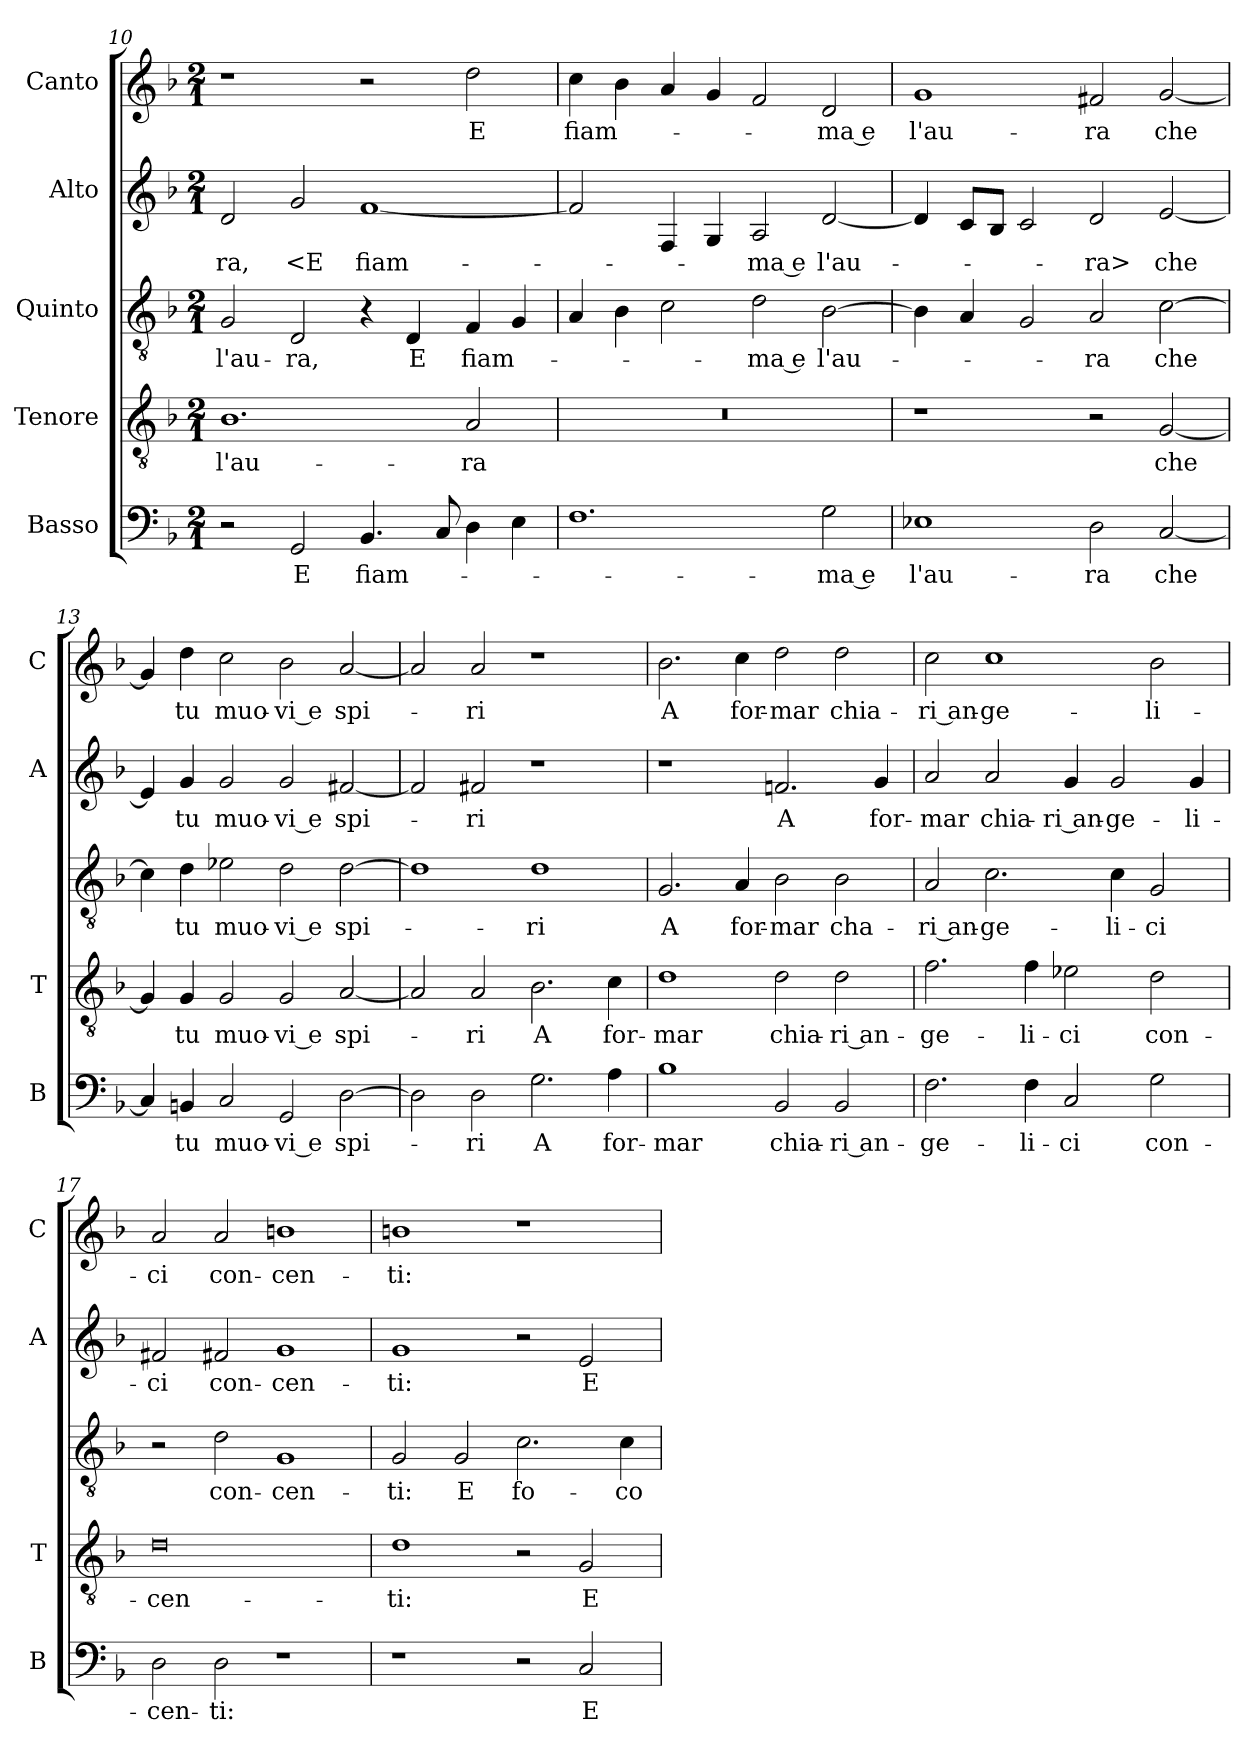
**kern	**text	**kern	**text	**kern	**text	**kern	**text	**kern	**text
*part5	*part5	*part4	*part4	*part3	*part3	*part2	*part2	*part1	*part1
*staff5	*staff5	*staff4	*staff4	*staff3	*staff3	*staff2	*staff2	*staff1	*staff1
*I"Basso	*	*I"Tenore	*	*I"Quinto	*	*I"Alto	*	*I"Canto	*
*I'B	*	*I'T	*	*	*	*I'A	*	*I'C	*
*clefF4	*	*clefGv2	*	*clefGv2	*	*clefG2	*	*clefG2	*
*k[b-]	*	*k[b-]	*	*k[b-]	*	*k[b-]	*	*k[b-]	*
*M2/1	*	*M2/1	*	*M2/1	*	*M2/1	*	*M2/1	*
=10	=10	=10	=10	=10	=10	=10	=10	=10	=10
2r	.	1.B-	l'au-	2G	l'au-	2d	-ra,	1r	.
2GG	E	.	.	2D	-ra,	2g	<E	.	.
4.BB-	fiam-	.	.	4r	.	[1f	fiam-	2r	.
.	.	.	.	4D	E	.	.	.	.
8C	.	.	.	.	.	.	.	.	.
4D	.	2A	-ra	4F	fiam-	.	.	2dd	E
4E	.	.	.	4G	.	.	.	.	.
=11	=11	=11	=11	=11	=11	=11	=11	=11	=11
1.F	.	0r	.	4A	.	2f]	.	4cc	fiam-
.	.	.	.	4B-	.	.	.	4b-	.
.	.	.	.	2c	.	4F	.	4a	.
.	.	.	.	.	.	4G	.	4g	.
.	.	.	.	2d	-ma e	2A	-ma e	2f	.
2G	-ma e	.	.	[2B-	l'au-	[2d	l'au-	2d	-ma e
=12	=12	=12	=12	=12	=12	=12	=12	=12	=12
1E-X	l'au-	1r	.	4B-]	.	4d]	.	1g	l'au-
.	.	.	.	4A	.	8cL	.	.	.
.	.	.	.	.	.	8B-J	.	.	.
.	.	.	.	2G	.	2c	.	.	.
2D	-ra	2r	.	2A	-ra	2d	-ra>	2f#X	-ra
[2C	che	[2G	che	[2c	che	[2e	che	[2g	che
=13	=13	=13	=13	=13	=13	=13	=13	=13	=13
4C]	.	4G]	.	4c]	.	4e]	.	4g]	.
4BBn	tu	4G	tu	4d	tu	4g	tu	4dd	tu
2C	muo-	2G	muo-	2e-X	muo-	2g	muo-	2cc	muo-
2GG	-vi e	2G	-vi e	2d	-vi e	2g	-vi e	2b-	-vi e
[2D	spi-	[2A	spi-	[2d	spi-	[2f#X	spi-	[2a	spi-
=14	=14	=14	=14	=14	=14	=14	=14	=14	=14
2D]	.	2A]	.	1d]	.	2f#]	.	2a]	.
2D	-ri	2A	-ri	.	.	2f#X	-ri	2a	-ri
2.G	A	2.B-	A	1d	-ri	1r	.	1r	.
4A	for-	4c	for-	.	.	.	.	.	.
=15	=15	=15	=15	=15	=15	=15	=15	=15	=15
1B-	-mar	1d	-mar	2.G	A	1r	.	2.b-	A
.	.	.	.	4A	for-	.	.	4cc	for-
2BB-	chia-	2d	chia-	2B-	-mar	2.fn	A	2dd	-mar
2BB-	-ri an-	2d	-ri an-	2B-	cha-	.	.	2dd	chia-
.	.	.	.	.	.	4g	for-	.	.
=16	=16	=16	=16	=16	=16	=16	=16	=16	=16
2.F	-ge-	2.f	-ge-	2A	-ri an-	2a	-mar	2cc	-ri an-
.	.	.	.	2.c	-ge-	2a	chia-	1cc	-ge-
4F	-li-	4f	-li-	.	.	.	.	.	.
2C	-ci	2e-X	-ci	.	.	4g	-ri an-	.	.
.	.	.	.	4c	-li-	2g	-ge-	.	.
2G	con-	2d	con-	2G	-ci	.	.	2b-	-li-
.	.	.	.	.	.	4g	-li-	.	.
=17	=17	=17	=17	=17	=17	=17	=17	=17	=17
2D	-cen-	0d	-cen-	2r	.	2f#X	-ci	2a	-ci
2D	-ti:	.	.	2d	con-	2f#X	con-	2a	con-
1r	.	.	.	1G	-cen-	1g	-cen-	1bn	-cen-
=18	=18	=18	=18	=18	=18	=18	=18	=18	=18
1r	.	1d	-ti:	2G	-ti:	1g	-ti:	1bn	-ti:
.	.	.	.	2G	E	.	.	.	.
2r	.	2r	.	2.c	fo-	2r	.	1r	.
2C	E	2G	E	.	.	2e	E	.	.
.	.	.	.	4c	-co	.	.	.	.
=	=	=	=	=	=	=	=	=	=
*-	*-	*-	*-	*-	*-	*-	*-	*-	*-
